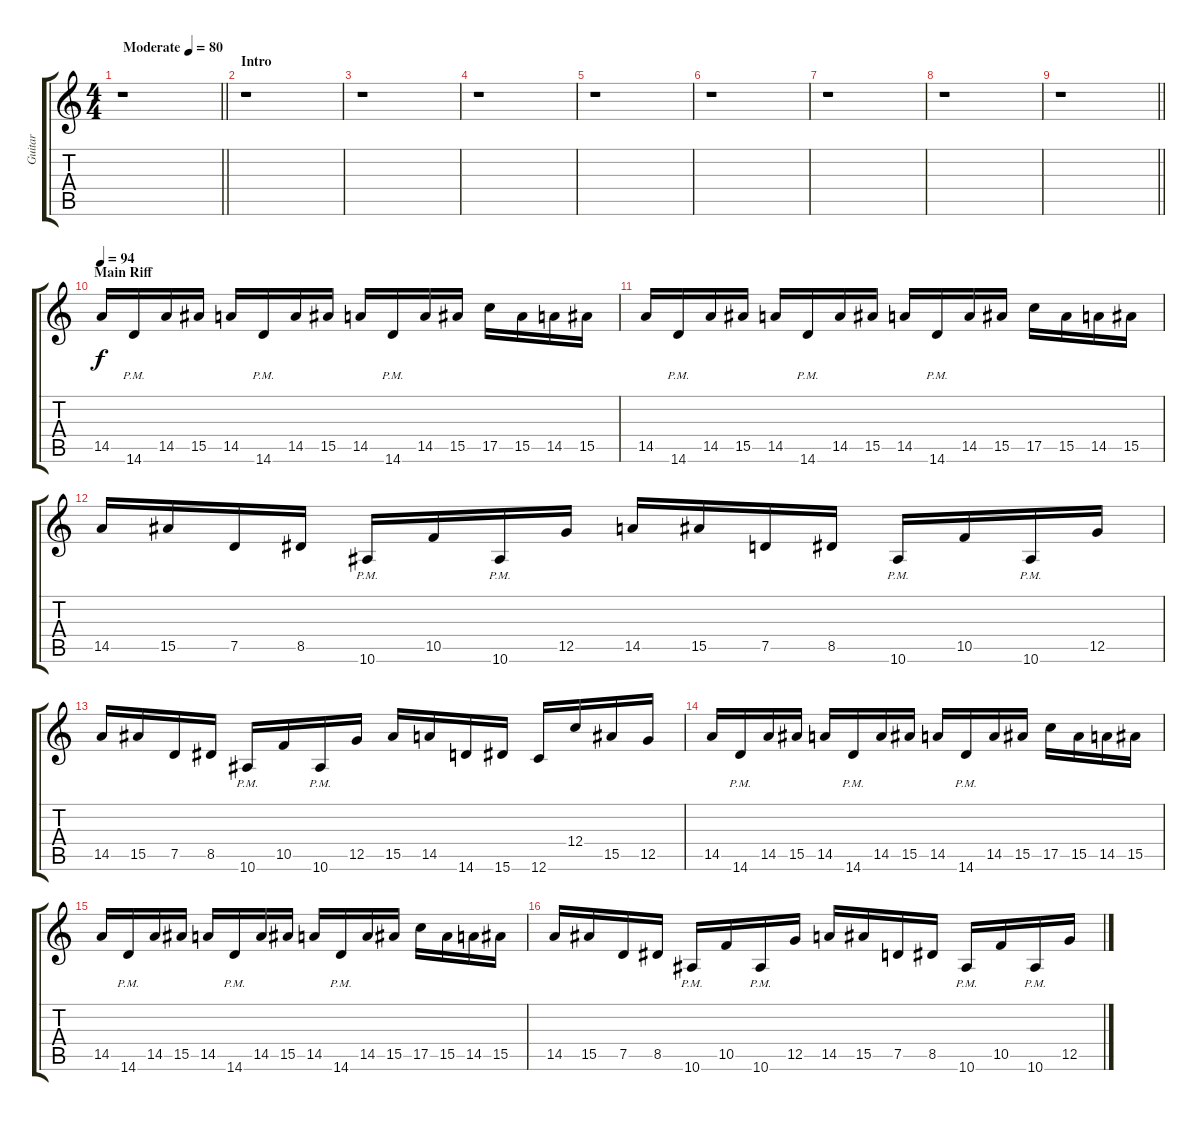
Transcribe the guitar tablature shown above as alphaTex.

\track ("Guitar" "Guitar") {instrument distortionguitar}
\staff {score tabs}
\tuning (D4 A3 F3 C3 G2 C2) {hide}
\ts (4 4)
\tempo (80 "Moderate")
\clef g2
\barLineRight lightlight
\ks c
r.1{dy f instrument distortionguitar} |
\section ("" "Intro")
r.1 |
r.1 |
r.1 |
r.1 |
r.1 |
r.1 |
r.1 |
\barLineRight lightlight
r.1 |
\section ("" "Main Riff")
\tempo 94
14.5.16 14.6{pm}.16 14.5.16 15.5.16 14.5.16 14.6{pm}.16 14.5.16 15.5.16 14.5.16 14.6{pm}.16 14.5.16 15.5.16 17.5.16 15.5.16 14.5.16 15.5.16 |
14.5.16 14.6{pm}.16 14.5.16 15.5.16 14.5.16 14.6{pm}.16 14.5.16 15.5.16 14.5.16 14.6{pm}.16 14.5.16 15.5.16 17.5.16 15.5.16 14.5.16 15.5.16 |
14.5.16 15.5.16 7.5.16 8.5.16 10.6{pm}.16 10.5.16 10.6{pm}.16 12.5.16 14.5.16 15.5.16 7.5.16 8.5.16 10.6{pm}.16 10.5.16 10.6{pm}.16 12.5.16 |
14.5.16 15.5.16 7.5.16 8.5.16 10.6{pm}.16 10.5.16 10.6{pm}.16 12.5.16 15.5.16 14.5.16 14.6.16 15.6.16 12.6.16 12.4.16 15.5.16 12.5.16 |
14.5.16 14.6{pm}.16 14.5.16 15.5.16 14.5.16 14.6{pm}.16 14.5.16 15.5.16 14.5.16 14.6{pm}.16 14.5.16 15.5.16 17.5.16 15.5.16 14.5.16 15.5.16 |
14.5.16 14.6{pm}.16 14.5.16 15.5.16 14.5.16 14.6{pm}.16 14.5.16 15.5.16 14.5.16 14.6{pm}.16 14.5.16 15.5.16 17.5.16 15.5.16 14.5.16 15.5.16 |
14.5.16 15.5.16 7.5.16 8.5.16 10.6{pm}.16 10.5.16 10.6{pm}.16 12.5.16 14.5.16 15.5.16 7.5.16 8.5.16 10.6{pm}.16 10.5.16 10.6{pm}.16 12.5.16
